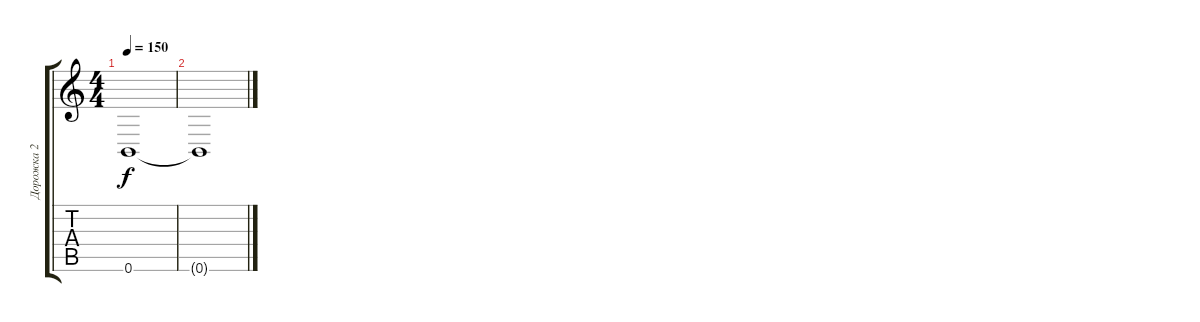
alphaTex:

\track ("Дорожка 2" "Дорожка 2") {instrument distortionguitar}
\staff {score tabs}
\tuning (Db4 Ab3 E3 B2 Gb2 B1) {hide}
\ts (4 4)
\tempo 150
\clef g2
\ks c
0.6{t}.1{dy f} |
0.6{t}.1
